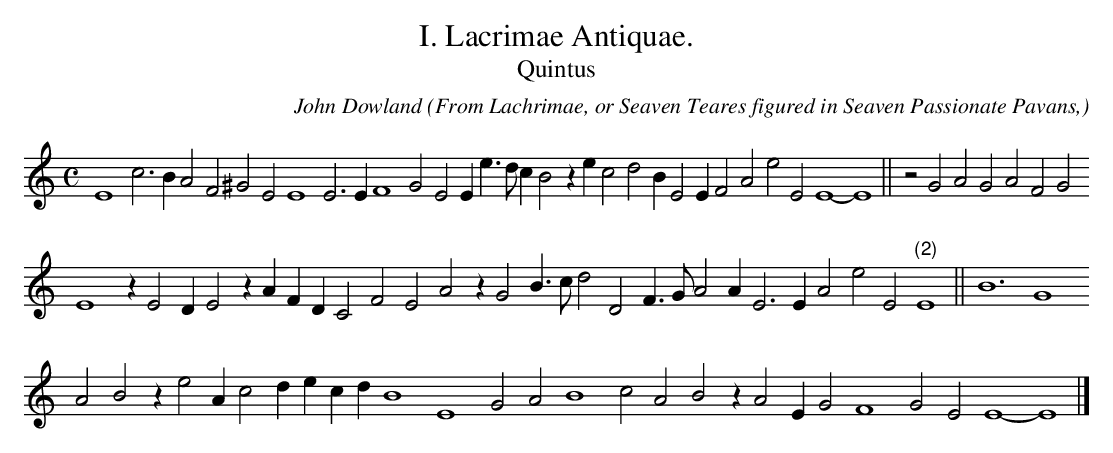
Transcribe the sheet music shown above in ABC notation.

X:1
T:I. Lacrimae Antiquae.
C: John Dowland
O: From Lachrimae, or Seaven Teares figured in Seaven Passionate Pavans,
T:Quintus
L:1/4
M:C
K:C -8va
E4 c3 B A2 F2 ^G2 E2 E4 E3 E F4 G2 E2 E e > d c B2 z e c2 d2 B E2 E F2 A2 e2 E2 E4-E4 || z2 G2 A2 G2 A2 F2 G2
E4 z E2 D E2 z A F D C2 F2 E2 A2 z G2 B > c d2 D2 F > G A2 A E3 E A2 e2 E2 "(2)"E4 || B6 G4
A2 B2 z e2 A c2 d e c d B4 E4 G2 A2 B4 c2 A2 B2 z A2 E G2 F4 G2 E2 E4-E4 |]
